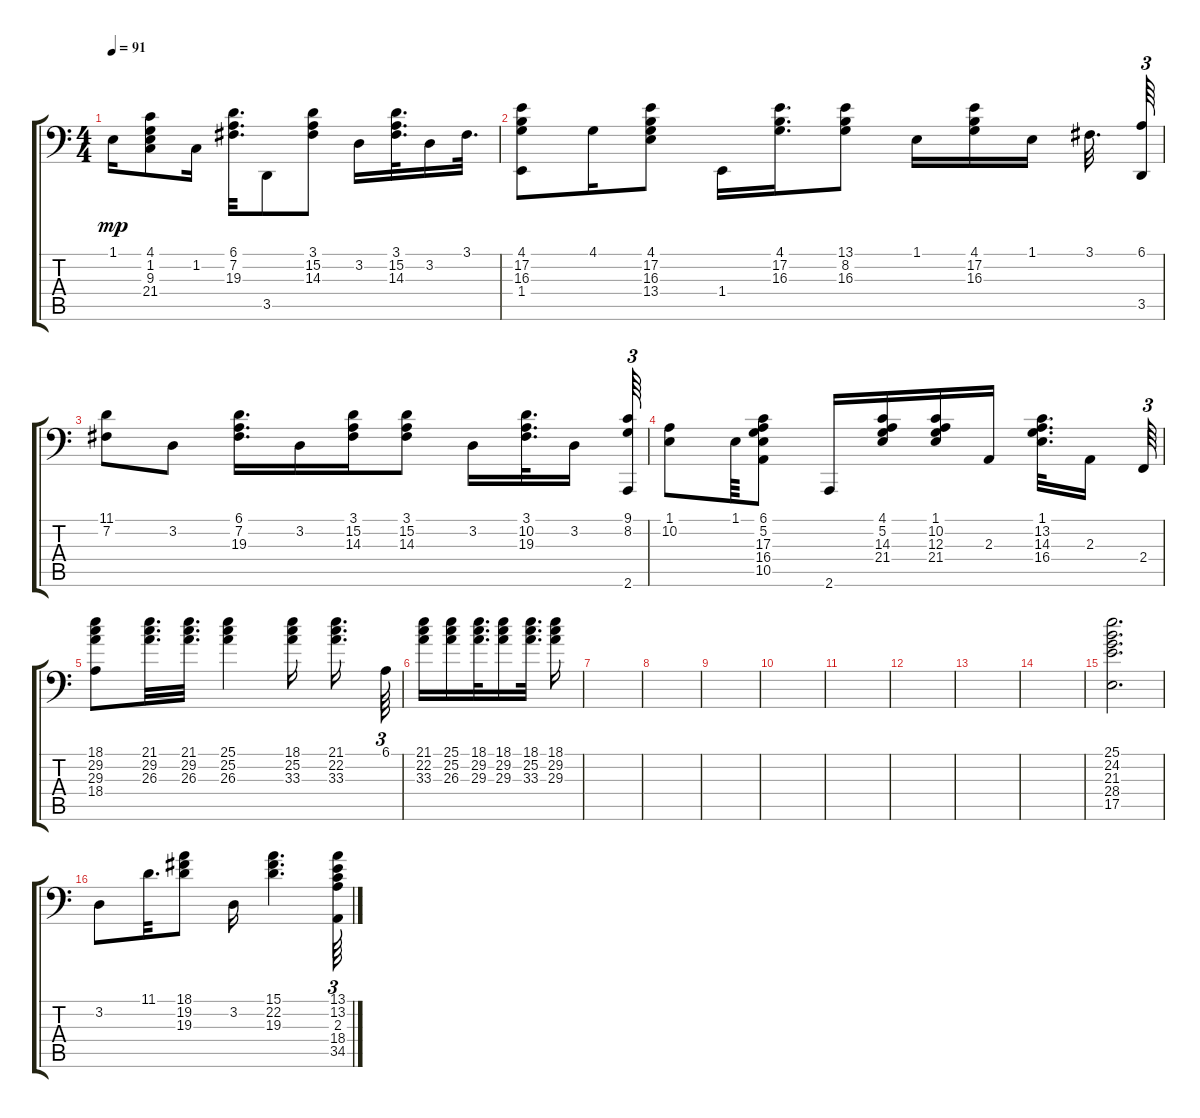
\track "" {instrument acousticgrandpiano}
\staff {score tabs}
\tuning (Eb3 B2 G2 Eb2 B1 G1) {hide}
\ts (4 4)
\tempo 91
\clef f4
\ks c
1.1.16{dy mp} (4.1 1.2 9.3 21.4).8 1.2.16 (6.1 7.2 19.3).32{d} 3.5.8 (3.1 15.2 14.3).8 3.2.16 (3.1 15.2 14.3).32{d} 3.2.16 3.1.32{d} |
(4.1 17.2 16.3 1.4).8 4.1.16 (4.1 17.2 16.3 13.4).8 1.4.16 (4.1 17.2 16.3).16{d} (13.1 8.2 16.3).8 1.1.16 (4.1 17.2 16.3).16 1.1.16 3.1.32{d} (6.1 3.5).64{tu (3 2)} |
(11.1 7.2).8 3.2.8 (6.1 7.2 19.3).16{d} 3.2.16 (3.1 15.2 14.3).16 (3.1 15.2 14.3).8 3.2.16 (3.1 10.2 19.3).32{d} 3.2.16 (9.1 8.2 2.6).64{tu (3 2)} |
(1.1 10.2).8 1.1.64 (6.1 5.2 17.3 16.4 10.5).8 2.6.16 (4.1 5.2 14.3 21.4).16 (1.1 10.2 12.3 21.4).16 2.3.16 (1.1 13.2 14.3 16.4).32{d} 2.3.16 2.4.64{tu (3 2)} |
(18.1 29.2 29.3 18.4).8 (21.1 29.2 26.3).32{d} (21.1 29.2 26.3).32{d} (25.1 25.2 26.3).4 (18.1 25.2 33.3).16 (21.1 22.2 33.3).16{d} 6.1.64{tu (3 2)} |
(21.1 22.2 33.3).16 (25.1 25.2 26.3).16 (18.1 29.2 29.3).32{d} (18.1 29.2 29.3).16 (18.1 25.2 33.3).32{d} (18.1 29.2 29.3).16 |
|
|
|
|
|
|
|
|
(25.1 24.2 21.3 28.4 17.5).2{d} |
3.2.8 11.1.32{d} (18.1 19.2 19.3).8 3.2.16 (15.1 22.2 19.3).4{d} (13.1 13.2 2.3 18.4 34.5).64{tu (3 2)}
